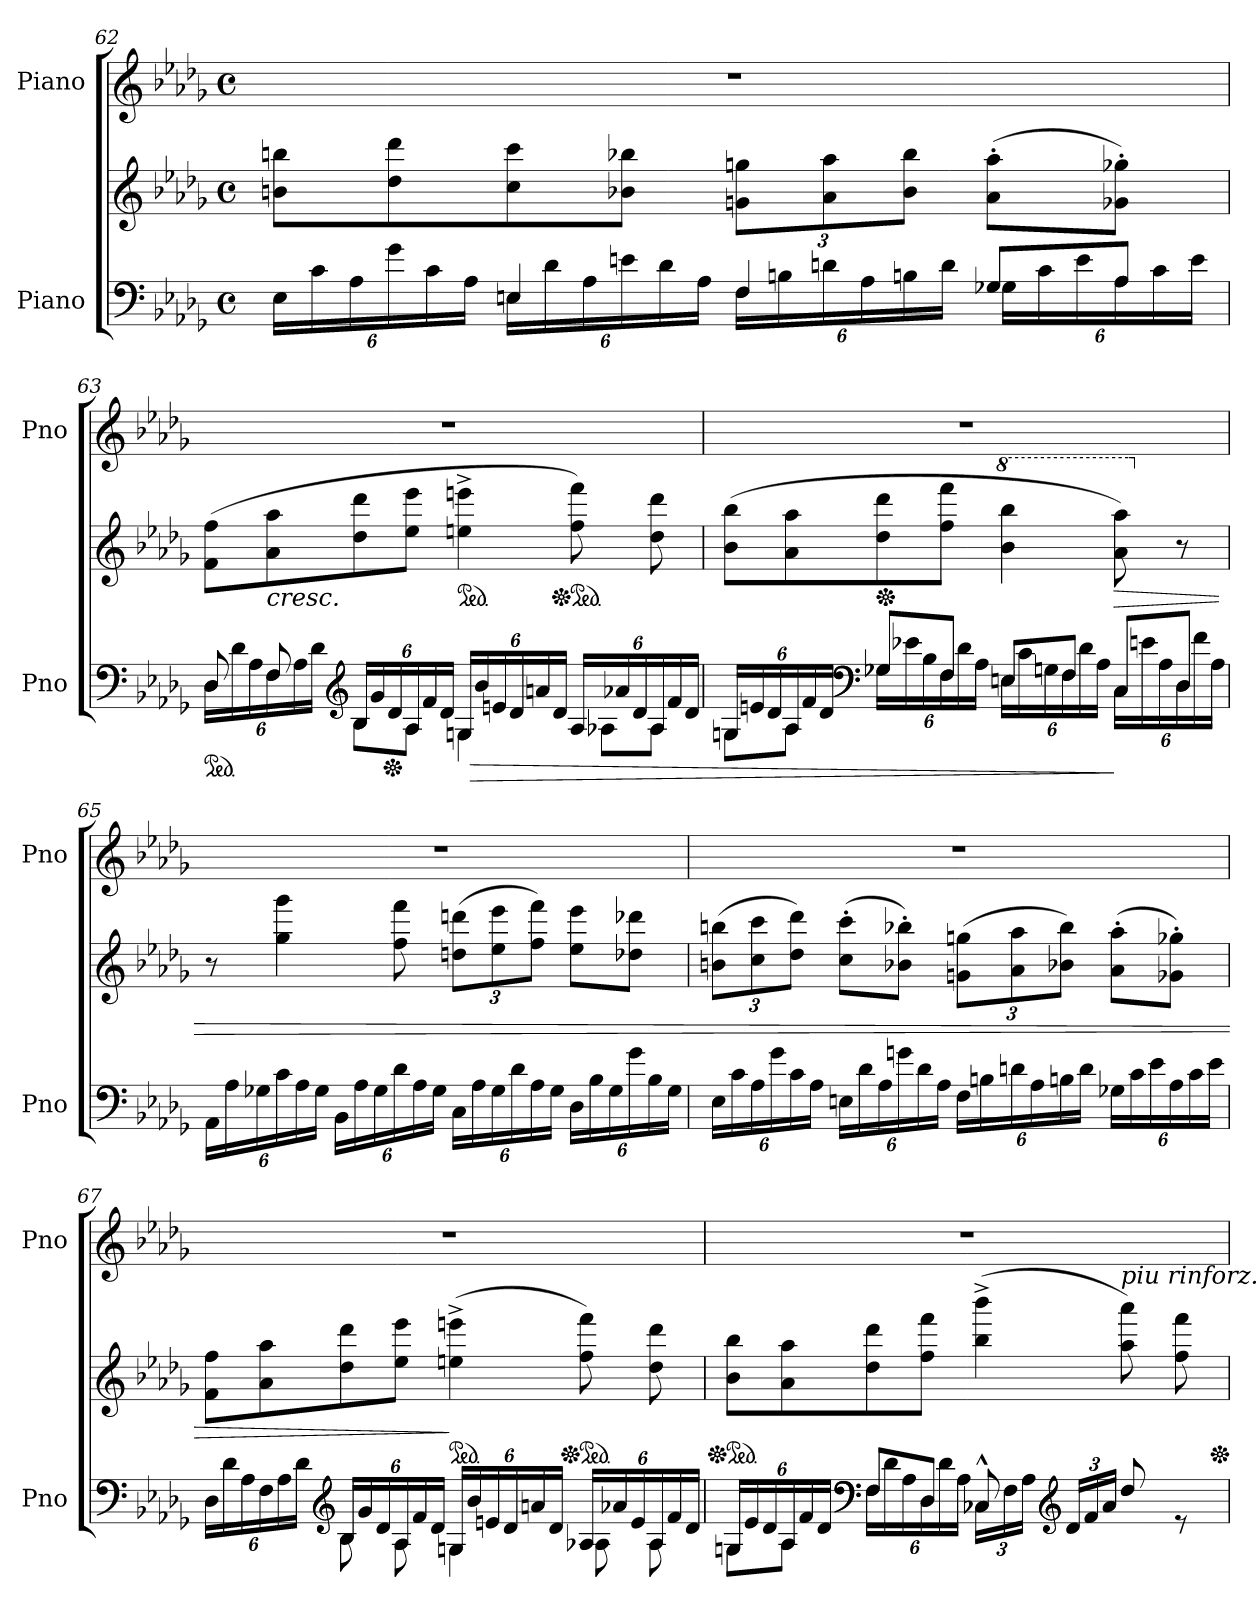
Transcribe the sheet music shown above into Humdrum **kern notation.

**kern	**kern	**dynam	**kern
*part2	*part2	*part2	*part1
*staff3	*staff2	*staff2/3	*staff1
*I"Piano	*	*	*I"Piano
*I'Pno	*	*	*I'Pno
*clefF4	*clefG2	*	*clefG2
*k[b-e-a-d-g-]	*k[b-e-a-d-g-]	*	*k[b-e-a-d-g-]
*M4/4	*M4/4	*	*M4/4
*met(c)	*met(c)	*	*met(c)
=62	=62	=62	=62
*^	*	*	*
*	*Xbrackettup	*	*	*
4ryy	24E-\LL	8bn\ 8bbn\L	.	1r
.	24c\	.	.	.
.	24A-\	.	.	.
.	24g-\	8dd-\ 8ddd-\	.	.
.	24c\	.	.	.
.	24A-\JJ	.	.	.
4En/	24E\LL	8cc\ 8ccc\	.	.
.	24d-\	.	.	.
.	24A-\	.	.	.
.	24en\	8b-X\ 8bb-X\J	.	.
.	24d-\	.	.	.
.	24A-\JJ	.	.	.
*	*	*Xbrackettup	*	*
4F/	24F\LL	12gn\ 12ggn\L	.	.
.	24Bn\	.	.	.
.	24dn\	12a-\ 12aa-\	.	.
.	24A-\	.	.	.
.	24Bn\	12b-\ 12bb-\J	.	.
.	24d\JJ	.	.	.
8G-X/L	24G-\LL	(8a-\' 8aa-\'L	.	.
.	24c\	.	.	.
.	24e\	.	.	.
8A-/J	24A-\	8g-X\' 8gg-X\'J)	.	.
.	24c\	.	.	.
.	24e\JJ	.	.	.
!!LO:LB:g=z
=63	=63	=63	=63	=63
*ped	*	*	*	*
8D-/	24D-\LL	(8f\ 8ff\L	.	1r
.	24d-\	.	.	.
.	24A-\	.	.	.
!	!	!	!LO:HP:b	!
8F/	24F\	8a-\ 8aa-\	<	.
.	24A-\	.	.	.
.	24d-\JJ	.	.	.
*clefG2	*	*	*	*
24B-/LL	8B-\L	8dd-\ 8ddd-\	.	.
24g-/	.	.	.	.
*Xped	*	*	*	*
24d-/	.	.	.	.
24A-/	8A-\J	8ee-\ 8eee-\J	.	.
24f/	.	.	.	.
24d-/JJ	.	.	.	.
*	*	*ped	*	*
24Gn/LL	4G\	4een\^ 4eeen\^	.	.
!	!	!	!LO:HP:b=2	!
24b-/	.	.	>	.
24en/	.	.	.	.
24d-/	.	.	.	.
24an/	.	.	.	.
24d-/JJ	.	.	.	.
*	*	*Xped	*	*
*	*	*ped	*	*
24A-/LL	8A-X\L	8ff\ 8fff\)	[	.
24a-X/	.	.	.	.
24d-/	.	.	.	.
24A-/	8A-\J	8dd-\ 8ddd-\	.	.
24f/	.	.	.	.
24d-/JJ	.	.	.	.
=64	=64	=64	=64	=64
24Gn/LL	8G\L	(8b-\ 8bb-\L	.	1r
24en/	.	.	.	.
24d-/	.	.	.	.
24A-/	8A-\J	8a-\ 8aa-\	.	.
24f/	.	.	.	.
24d-/JJ	.	.	.	.
*clefF4	*	*	*	*
*	*	*Xped	*	*
8G-X/L	24G-\LL	8dd-\ 8ddd-\	.	.
.	24e-X\	.	.	.
.	24B-\	.	.	.
8F/J	24F\	8ff\ 8fff\J	.	.
.	24d-\	.	.	.
.	24A-\JJ	.	.	.
*	*	*8va	*	*
8En/L	24E\LL	4bb-\ 4bbb-\	.	.
.	24c\	.	.	.
.	24Gn\	.	.	.
8F/J	24F\	.	.	.
.	24d-\	.	.	.
.	24A-\JJ	.	.	.
!	!	!	!LO:HP:n=1:b	!
8C/L	24C\LL	8aa-\ 8aaa-\)	] >	.
.	24en\	.	.	.
.	24A-\	.	.	.
*	*	*X8va	*	*
8D-/J	24D-\	8r	.	.
.	24f\	.	.	.
.	24A-\JJ	.	.	.
*v	*v	*	*	*
!!LO:LB:g=z
=65	=65	=65	=65
24AA-\LL	8r	.	1r
24A-\	.	.	.
24G-X\	.	.	.
24c\	4gg-\ 4ggg-\	.	.
24A-\	.	.	.
24G-\JJ	.	.	.
24BB-\LL	.	.	.
24A-\	.	.	.
24G-\	.	.	.
24d-\	8ff\ 8fff\	.	.
24A-\	.	.	.
24G-\JJ	.	.	.
24C\LL	(12ddn\ 12dddn\L	.	.
24A-\	.	.	.
24G-\	12ee-\ 12eee-\	.	.
24d-\	.	.	.
24A-\	12ff\ 12fff\J)	.	.
24G-\JJ	.	.	.
24D-\LL	8ee-\ 8eee-\L	.	.
24B-\	.	.	.
24G-\	.	.	.
24g-\	8dd-X\ 8ddd-X\J	.	.
24B-\	.	.	.
24G-\JJ	.	.	.
=66	=66	=66	=66
24E-\LL	(12bn\ 12bbn\L	.	1r
24c\	.	.	.
24A-\	12cc\ 12ccc\	.	.
24g-\	.	.	.
24c\	12dd-\ 12ddd-\J)	.	.
24A-\JJ	.	.	.
24En\LL	(8cc\' 8ccc\'L	.	.
24d-\	.	.	.
24A-\	.	.	.
24gn\	8b-X\' 8bb-X\'J)	.	.
24d-\	.	.	.
24A-\JJ	.	.	.
24F\LL	(12gn\ 12ggn\L	.	.
24Bn\	.	.	.
24dn\	12a-\ 12aa-\	.	.
24A-\	.	.	.
24Bn\	12b-X\ 12bb-\J)	.	.
24d\JJ	.	.	.
24G-X\LL	(8a-\' 8aa-\'L	.	.
24c\	.	.	.
24e-\	.	.	.
24A-\	8g-X\' 8gg-X\'J)	.	.
24c\	.	.	.
24e-\JJ	.	.	.
!!LO:LB:g=z
=67	=67	=67	=67
*^	*	*	*
24D-\LL	4ryy	8f\ 8ff\L	.	1r
24d-\	.	.	.	.
24A-\	.	.	.	.
24F\	.	8a-\ 8aa-\	.	.
24A-\	.	.	.	.
24d-\JJ	.	.	.	.
*clefG2	*	*	*	*
24B-/LL	8B-\	8dd-\ 8ddd-\	.	.
24g-/	.	.	.	.
24d-/	.	.	.	.
24A-/	8A-\	8ee-\ 8eee-\J	.	.
24f/	.	.	.	.
24d-/JJ	.	.	.	.
*	*	*ped	*	*
24Gn/LL	4G\	(4een\^ 4eeen\^	]	.
24b-/	.	.	.	.
24en/	.	.	.	.
24d-/	.	.	.	.
24an/	.	.	.	.
24d-/JJ	.	.	.	.
*	*	*Xped	*	*
*	*	*ped	*	*
24A-X/LL	8A-\	8ff\ 8fff\)	.	.
24a-X/	.	.	.	.
24e/	.	.	.	.
24A-/	8A-\	8dd-\ 8ddd-\	.	.
24f/	.	.	.	.
24d-/JJ	.	.	.	.
=68	=68	=68	=68	=68
*	*	*Xped	*	*
*	*	*ped	*	*
24Gn/LL	8G\L	8b-\ 8bb-\L	.	1r
24e-/	.	.	.	.
24d-/	.	.	.	.
24A-/	8A-\J	8a-\ 8aa-\	.	.
24f/	.	.	.	.
24d-/JJ	.	.	.	.
*clefF4	*	*	*	*
8F/L	24F\LL	8dd-\ 8ddd-\	.	.
.	24d-\	.	.	.
.	24A-\	.	.	.
8D-/J	24D-\	8ff\ 8fff\J	.	.
.	24d-\	.	.	.
.	24A-\JJ	.	.	.
8C-X^^/	24C-\LL	(4bb-\^ 4bbb-\^	.	.
.	24F\	.	.	.
.	24A-\JJ	.	.	.
*clefG2	*	*	*	*
24d-/LL	8ryy	.	.	.
24f/	.	.	.	.
24a-/JJ	.	.	.	.
!	!	!LO:TX:a:i:t=piu rinforz.	!	!
8dd-/	4ryy	8aa-\ 8aaa-\)	.	.
8re	.	8ff\ 8fff\	.	.
*v	*v	*	*	*
*	*Xped	*	*
=	=	=	=
*-	*-	*-	*-
